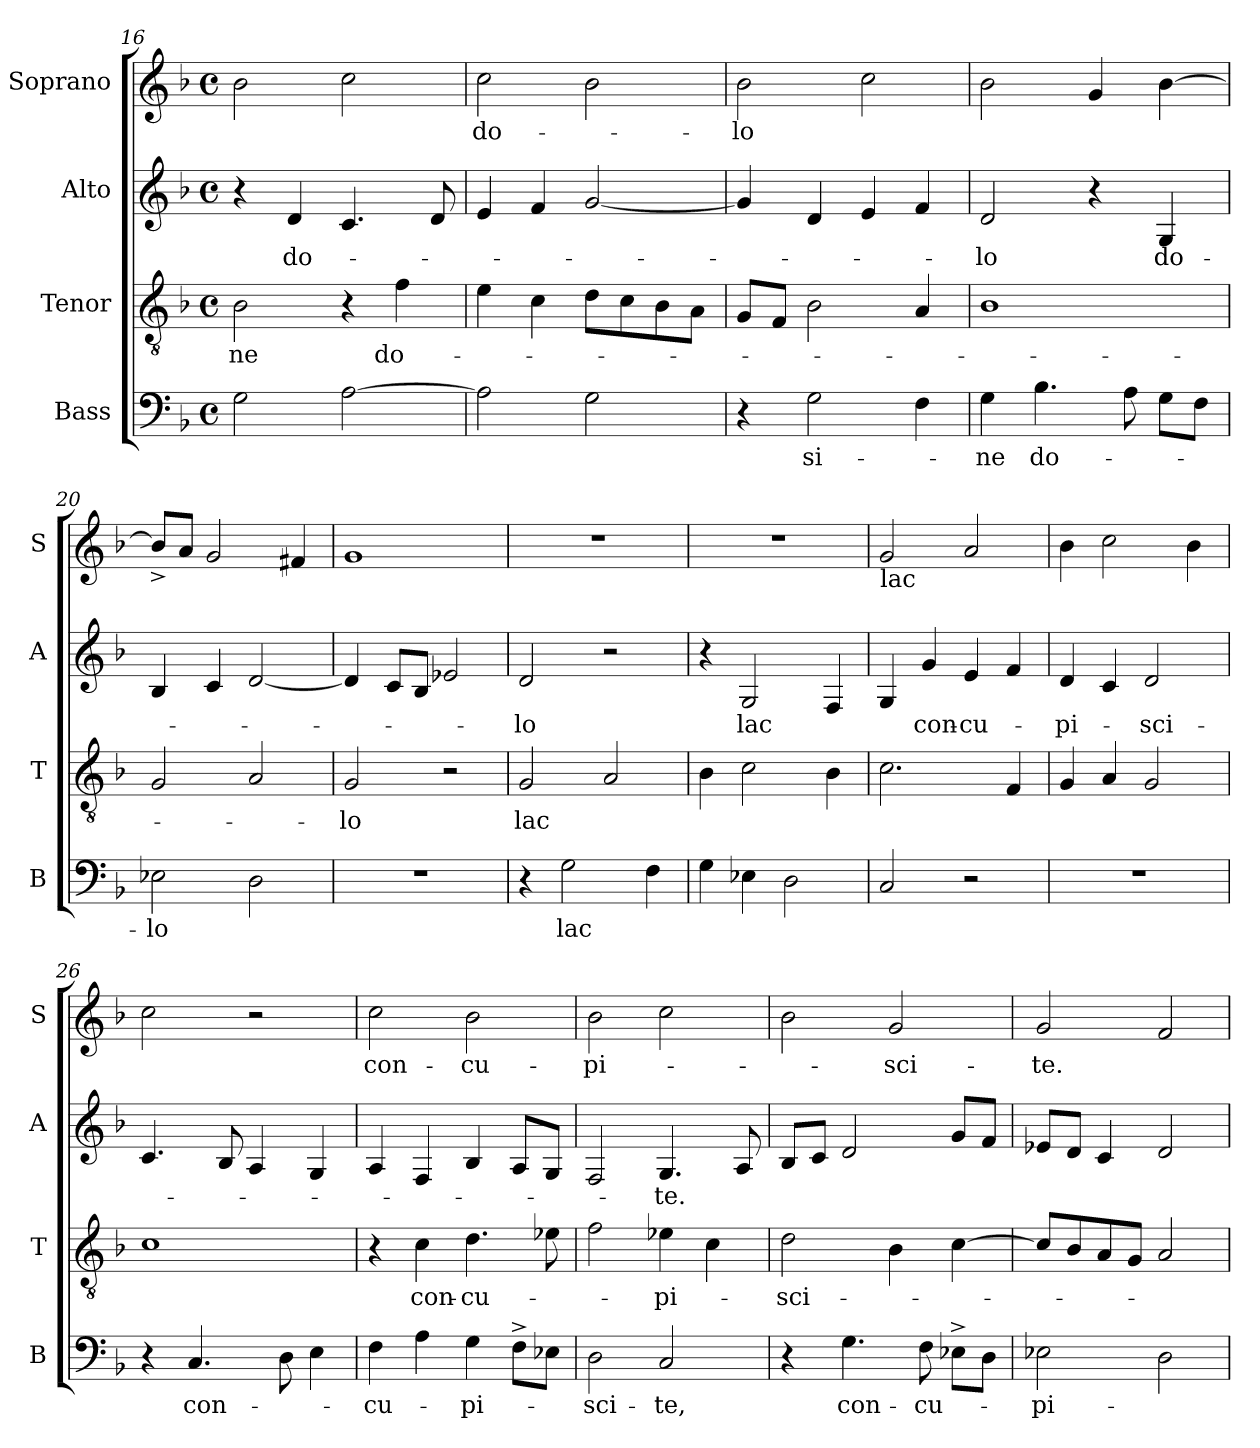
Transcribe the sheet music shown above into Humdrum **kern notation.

**kern	**text	**kern	**text	**kern	**text	**kern	**text
*part4	*part4	*part3	*part3	*part2	*part2	*part1	*part1
*staff4	*staff4	*staff3	*staff3	*staff2	*staff2	*staff1	*staff1
*I"Bass	*	*I"Tenor	*	*I"Alto	*	*I"Soprano	*
*I'B	*	*I'T	*	*I'A	*	*I'S	*
*clefF4	*	*clefGv2	*	*clefG2	*	*clefG2	*
*k[b-]	*	*k[b-]	*	*k[b-]	*	*k[b-]	*
*F:	*	*F:	*	*F:	*	*F:	*
*M4/4	*	*M4/4	*	*M4/4	*	*M4/4	*
*met(c)	*	*met(c)	*	*met(c)	*	*met(c)	*
=16	=16	=16	=16	=16	=16	=16	=16
!	!	!	!LO:LY:b	!	!	!	!
2G\	.	2B-\	-ne	4r	.	2b-\	.
!	!	!	!	!	!LO:LY:b	!	!
.	.	.	.	4d/	do-	.	.
[>2A\	.	4r	.	4.c/	.	2cc\	.
!	!	!	!LO:LY:b	!	!	!	!
.	.	4f\	do-	.	.	.	.
.	.	.	.	8d/	.	.	.
=17	=17	=17	=17	=17	=17	=17	=17
!	!	!	!	!	!	!	!LO:LY:b
2A\]	.	4e\	.	4e/	.	2cc\	do-
.	.	4c\	.	4f/	.	.	.
2G\	.	8d\L	.	[<2g/	.	2b-\	.
.	.	8c\	.	.	.	.	.
.	.	8B-\	.	.	.	.	.
.	.	8A\J	.	.	.	.	.
=18	=18	=18	=18	=18	=18	=18	=18
!	!	!	!	!	!	!	!LO:LY:b
4r	.	8G/L	.	4g/]	.	2b-\	-lo
.	.	8F/J	.	.	.	.	.
!	!LO:LY:b	!	!	!	!	!	!
2G\	si-	2B-\	.	4d/	.	.	.
.	.	.	.	4e/	.	2cc\	.
4F\	.	4A/	.	4f/	.	.	.
!!LO:PB:g=z
=19	=19	=19	=19	=19	=19	=19	=19
!	!LO:LY:b	!	!	!	!LO:LY:b	!	!
4G\	-ne	1B-	.	2d/	-lo	2b-\	.
!	!LO:LY:b	!	!	!	!	!	!
4.B-\	do-	.	.	.	.	.	.
.	.	.	.	4r	.	4g/	.
8A\	.	.	.	.	.	.	.
!	!	!	!	!	!LO:LY:b	!	!
8G\L	.	.	.	4G/	do-	[>4b-\	.
8F\J	.	.	.	.	.	.	.
=20	=20	=20	=20	=20	=20	=20	=20
!	!LO:LY:b	!	!	!	!	!	!
2E-X\	-lo	2G/	.	4B-/	.	8b-^</L]	.
.	.	.	.	.	.	8a/J	.
.	.	.	.	4c/	.	2g/	.
2D\	.	2A/	.	[<2d/	.	.	.
.	.	.	.	.	.	4f#X/	.
=21	=21	=21	=21	=21	=21	=21	=21
!	!	!	!LO:LY:b	!	!	!	!
1r	.	2G/	-lo	4d/]	.	1g	.
.	.	.	.	8c/L	.	.	.
.	.	.	.	8B-/J	.	.	.
.	.	2r	.	2e-X/	.	.	.
=22	=22	=22	=22	=22	=22	=22	=22
!	!	!	!LO:LY:b	!	!LO:LY:b	!	!
4r	.	2G/	lac	2d/	-lo	1r	.
!	!LO:LY:b	!	!	!	!	!	!
2G\	lac	.	.	.	.	.	.
.	.	2A/	.	2r	.	.	.
4F\	.	.	.	.	.	.	.
=23	=23	=23	=23	=23	=23	=23	=23
4G\	.	4B-\	.	4r	.	1r	.
!	!	!	!	!	!LO:LY:b	!	!
4E-X\	.	2c\	.	2G/	lac	.	.
2D\	.	.	.	.	.	.	.
.	.	4B-\	.	4F/	.	.	.
=24	=24	=24	=24	=24	=24	=24	=24
!	!	!	!	!	!	!LO:TX:b:t=lac	!
2C/	.	2.c\	.	4G/	.	2g/	.
!	!	!	!	!	!LO:LY:b	!	!
.	.	.	.	4g/	con-	.	.
!	!	!	!	!	!LO:LY:b:rj	!	!
2r	.	.	.	4e/	-cu-	2a/	.
.	.	4F/	.	4f/	.	.	.
=25	=25	=25	=25	=25	=25	=25	=25
!	!	!	!	!	!LO:LY:b	!	!
1r	.	4G/	.	4d/	-pi-	4b-\	.
.	.	4A/	.	4c/	.	2cc\	.
!	!	!	!	!	!LO:LY:b	!	!
.	.	2G/	.	2d/	-sci-	.	.
.	.	.	.	.	.	4b-\	.
!!LO:LB:g=z
=26	=26	=26	=26	=26	=26	=26	=26
4r	.	1c	.	4.c/	.	2cc\	.
!	!LO:LY:b	!	!	!	!	!	!
4.C/	con-	.	.	.	.	.	.
.	.	.	.	8B-/	.	.	.
.	.	.	.	4A/	.	2r	.
8D\	.	.	.	.	.	.	.
4E\	.	.	.	4G/	.	.	.
=27	=27	=27	=27	=27	=27	=27	=27
!	!LO:LY:b	!	!	!	!	!	!LO:LY:b
4F\	-cu-	4r	.	4A/	.	2cc\	con-
!	!	!	!LO:LY:b	!	!	!	!
4A\	.	4c\	con-	4F/	.	.	.
!	!LO:LY:b	!	!LO:LY:b:rj	!	!	!	!LO:LY:b
4G\	-pi-	4.d\	-cu-	4B-/	.	2b-\	-cu-
8F^>\L	.	.	.	8A/L	.	.	.
8E-X\J	.	8e-X\	.	8G/J	.	.	.
=28	=28	=28	=28	=28	=28	=28	=28
!	!LO:LY:b	!	!	!	!	!	!LO:LY:b
2D\	-sci-	2f\	.	2F/	.	2b-\	-pi-
!	!LO:LY:b	!	!LO:LY:b	!	!LO:LY:b	!	!
2C/	-te,	4e-X\	-pi-	4.G/	-te.	2cc\	.
.	.	4c\	.	.	.	.	.
.	.	.	.	8A/	.	.	.
=29	=29	=29	=29	=29	=29	=29	=29
!	!	!	!LO:LY:b	!	!	!	!
4r	.	2d\	-sci-	8B-/L	.	2b-\	.
.	.	.	.	8c/J	.	.	.
!	!LO:LY:b	!	!	!	!	!	!
4.G\	con-	.	.	2d/	.	.	.
!	!	!	!	!	!	!	!LO:LY:b
.	.	4B-\	.	.	.	2g/	-sci-
!	!LO:LY:b	!	!	!	!	!	!
8F\	-cu-	.	.	.	.	.	.
8E-X^>\L	.	[>4c\	.	8g/L	.	.	.
8D\J	.	.	.	8f/J	.	.	.
=30	=30	=30	=30	=30	=30	=30	=30
!	!LO:LY:b	!	!	!	!	!	!LO:LY:b
2E-X\	-pi-	8c/L]	.	8e-X/L	.	2g/	-te.
.	.	8B-/	.	8d/J	.	.	.
.	.	8A/	.	4c/	.	.	.
.	.	8G/J	.	.	.	.	.
2D\	.	2A/	.	2d/	.	2f/	.
=	=	=	=	=	=	=	=
*-	*-	*-	*-	*-	*-	*-	*-
